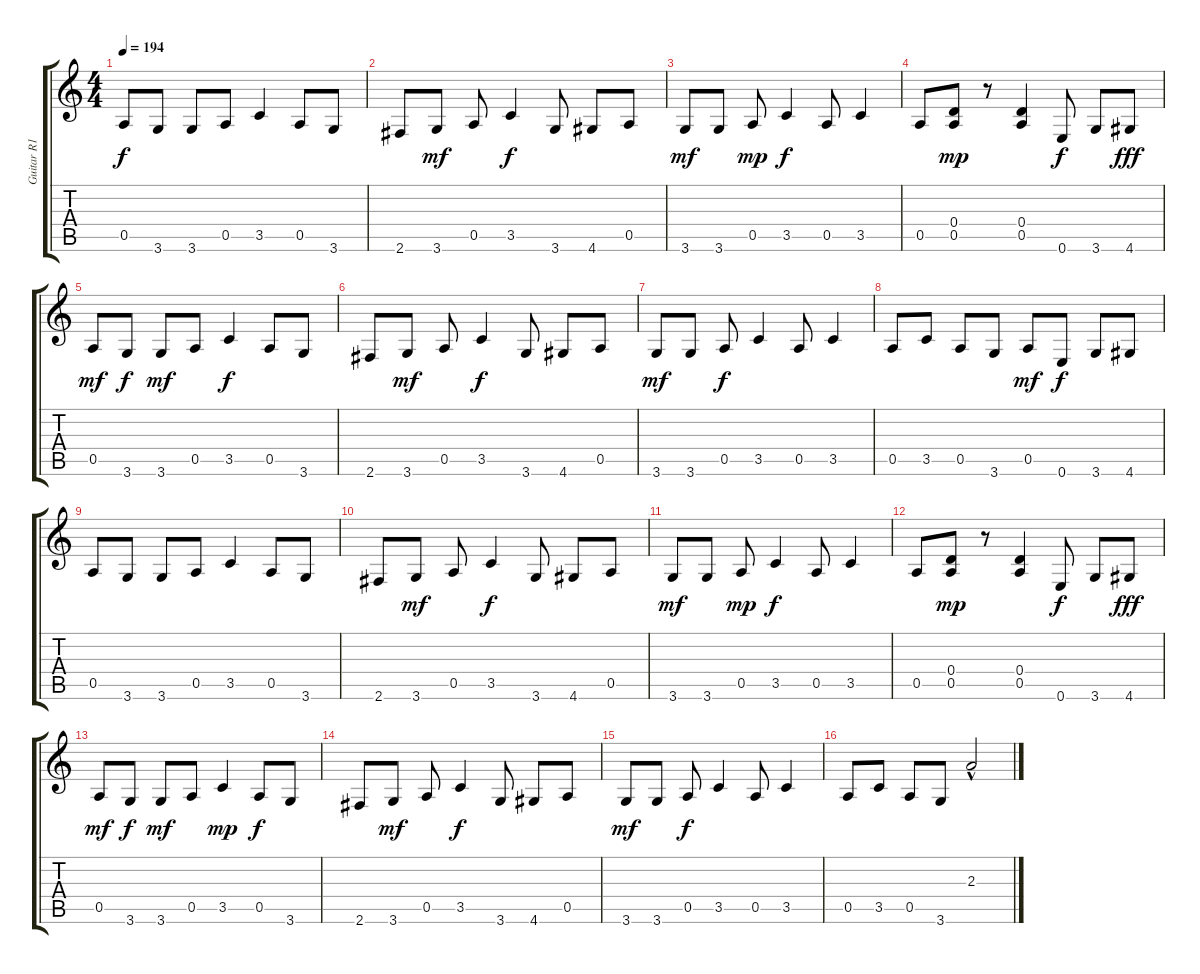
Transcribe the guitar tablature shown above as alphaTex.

\track ("Guitar R1" "Guitar R1") {instrument overdrivenguitar}
\staff {score tabs}
\tuning (E4 B3 G3 D3 A2 E2) {hide}
\ts (4 4)
\tempo 194
\clef g2
\ks c
0.5.8{dy f instrument overdrivenguitar} 3.6.8 3.6.8 0.5.8 3.5.4 0.5.8 3.6.8 |
2.6.8 3.6.8{dy mf} 0.5.8 3.5.4{dy f} 3.6.8 4.6.8 0.5.8 |
3.6.8{dy mf} 3.6.8 0.5.8{dy mp} 3.5.4{dy f} 0.5.8 3.5.4 |
0.5.8 (0.4 0.5).8{dy mp} r.8 (0.4 0.5).4 0.6.8{dy f} 3.6.8 4.6.8{dy fff} |
0.5.8{dy mf} 3.6.8{dy f} 3.6.8{dy mf} 0.5.8 3.5.4{dy f} 0.5.8 3.6.8 |
2.6.8 3.6.8{dy mf} 0.5.8 3.5.4{dy f} 3.6.8 4.6.8 0.5.8 |
3.6.8{dy mf} 3.6.8 0.5.8{dy f} 3.5.4 0.5.8 3.5.4 |
0.5.8 3.5.8 0.5.8 3.6.8 0.5.8{dy mf} 0.6.8{dy f} 3.6.8 4.6.8 |
0.5.8 3.6.8 3.6.8 0.5.8 3.5.4 0.5.8 3.6.8 |
2.6.8 3.6.8{dy mf} 0.5.8 3.5.4{dy f} 3.6.8 4.6.8 0.5.8 |
3.6.8{dy mf} 3.6.8 0.5.8{dy mp} 3.5.4{dy f} 0.5.8 3.5.4 |
0.5.8 (0.4 0.5).8{dy mp} r.8 (0.4 0.5).4 0.6.8{dy f} 3.6.8 4.6.8{dy fff} |
0.5.8{dy mf} 3.6.8{dy f} 3.6.8{dy mf} 0.5.8 3.5.4{dy mp} 0.5.8{dy f} 3.6.8 |
2.6.8 3.6.8{dy mf} 0.5.8 3.5.4{dy f} 3.6.8 4.6.8 0.5.8 |
3.6.8{dy mf} 3.6.8 0.5.8{dy f} 3.5.4 0.5.8 3.5.4 |
0.5.8 3.5.8 0.5.8 3.6.8 2.3{hac}.2
